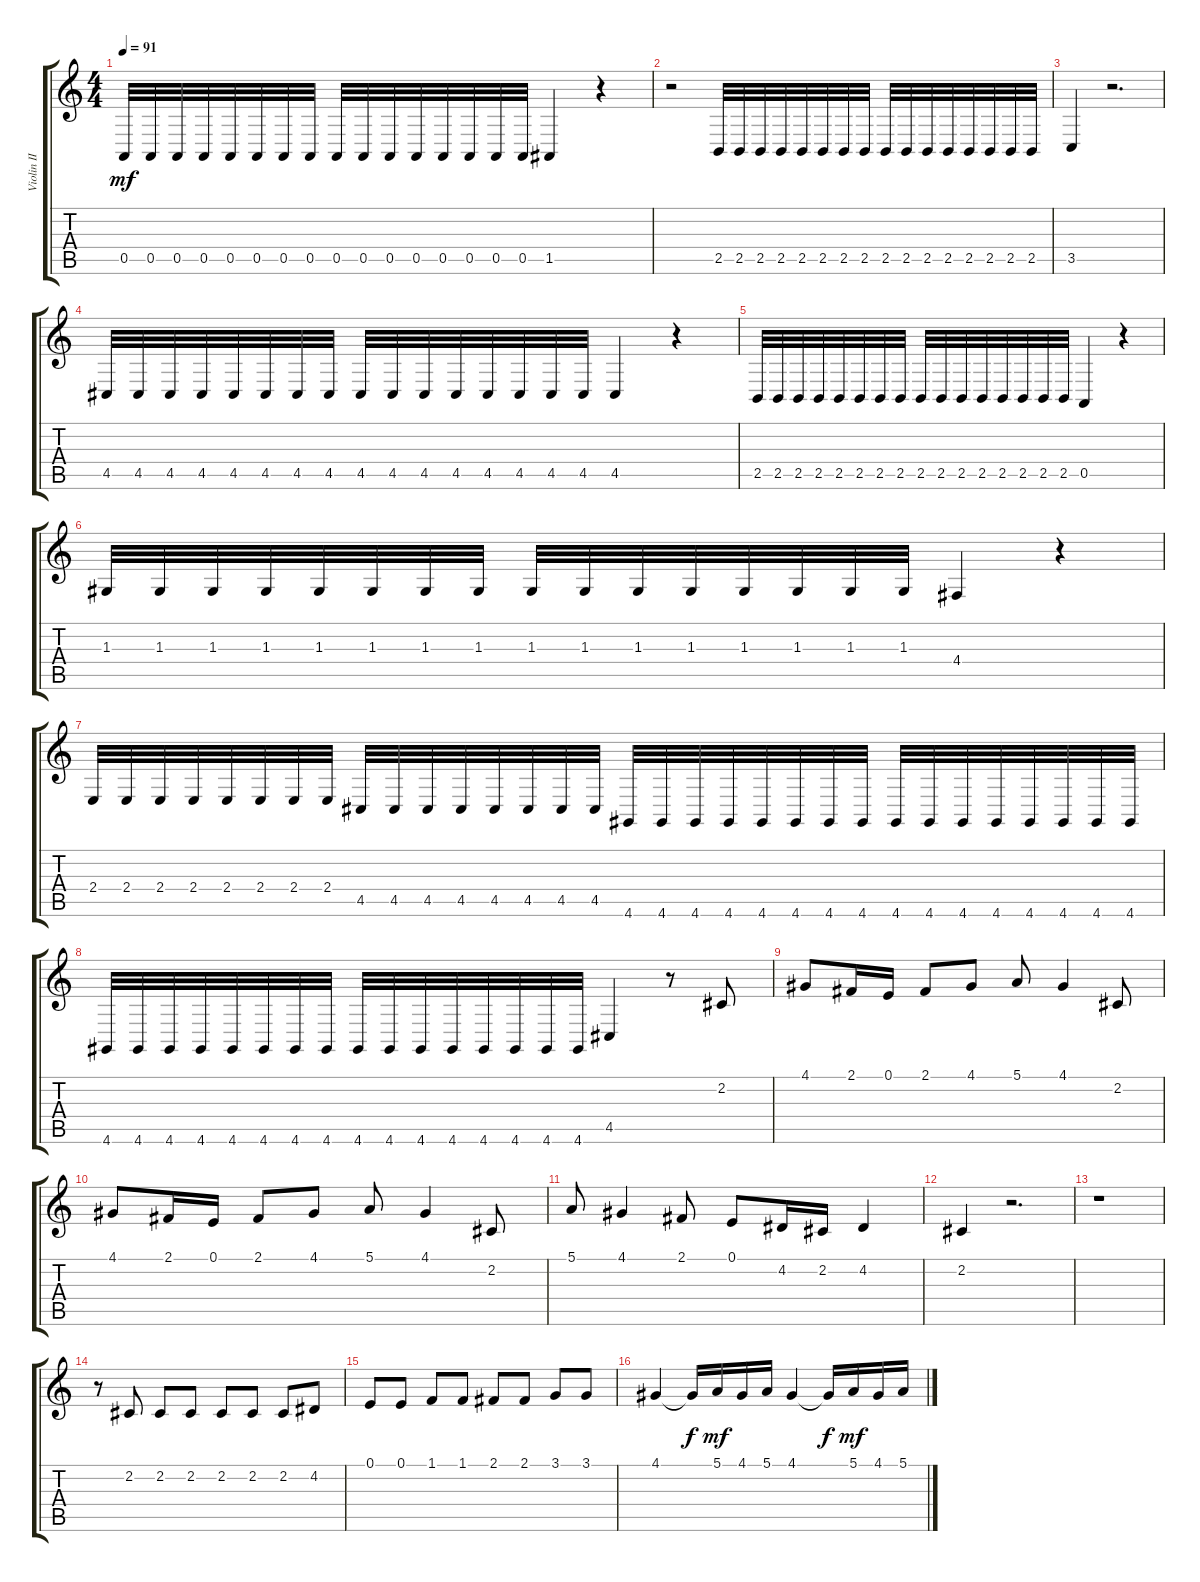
\track ("Violin II" "Violin II") {instrument violin}
\staff {score tabs}
\tuning (E4 B3 G3 D3 A2 E2) {hide}
\ts (4 4)
\tempo 91
\clef g2
\ks c
0.5.32{dy mf} 0.5.32 0.5.32 0.5.32 0.5.32 0.5.32 0.5.32 0.5.32 0.5.32 0.5.32 0.5.32 0.5.32 0.5.32 0.5.32 0.5.32 0.5.32 1.5.4 r.4 |
r.2 2.5.32 2.5.32 2.5.32 2.5.32 2.5.32 2.5.32 2.5.32 2.5.32 2.5.32 2.5.32 2.5.32 2.5.32 2.5.32 2.5.32 2.5.32 2.5.32 |
3.5.4 r.2{d} |
4.5.32 4.5.32 4.5.32 4.5.32 4.5.32 4.5.32 4.5.32 4.5.32 4.5.32 4.5.32 4.5.32 4.5.32 4.5.32 4.5.32 4.5.32 4.5.32 4.5.4 r.4 |
2.5.32 2.5.32 2.5.32 2.5.32 2.5.32 2.5.32 2.5.32 2.5.32 2.5.32 2.5.32 2.5.32 2.5.32 2.5.32 2.5.32 2.5.32 2.5.32 0.5.4 r.4 |
1.3.32 1.3.32 1.3.32 1.3.32 1.3.32 1.3.32 1.3.32 1.3.32 1.3.32 1.3.32 1.3.32 1.3.32 1.3.32 1.3.32 1.3.32 1.3.32 4.4.4 r.4 |
2.4.32 2.4.32 2.4.32 2.4.32 2.4.32 2.4.32 2.4.32 2.4.32 4.5.32 4.5.32 4.5.32 4.5.32 4.5.32 4.5.32 4.5.32 4.5.32 4.6.32 4.6.32 4.6.32 4.6.32 4.6.32 4.6.32 4.6.32 4.6.32 4.6.32 4.6.32 4.6.32 4.6.32 4.6.32 4.6.32 4.6.32 4.6.32 |
4.6.32 4.6.32 4.6.32 4.6.32 4.6.32 4.6.32 4.6.32 4.6.32 4.6.32 4.6.32 4.6.32 4.6.32 4.6.32 4.6.32 4.6.32 4.6.32 4.5.4 r.8 2.2.8 |
4.1.8 2.1.16 0.1.16 2.1.8 4.1.8 5.1.8 4.1.4 2.2.8 |
4.1.8 2.1.16 0.1.16 2.1.8 4.1.8 5.1.8 4.1.4 2.2.8 |
5.1.8 4.1.4 2.1.8 0.1.8 4.2.16 2.2.16 4.2.4 |
2.2.4 r.2{d} |
r.1 |
r.8 2.2.8 2.2.8 2.2.8 2.2.8 2.2.8 2.2.8 4.2.8 |
0.1.8 0.1.8 1.1.8 1.1.8 2.1.8 2.1.8 3.1.8 3.1.8 |
4.1.4 4.1{t}.16{dy f} 5.1.16{dy mf} 4.1.16 5.1.16 4.1.4 4.1{t}.16{dy f} 5.1.16{dy mf} 4.1.16 5.1.16
